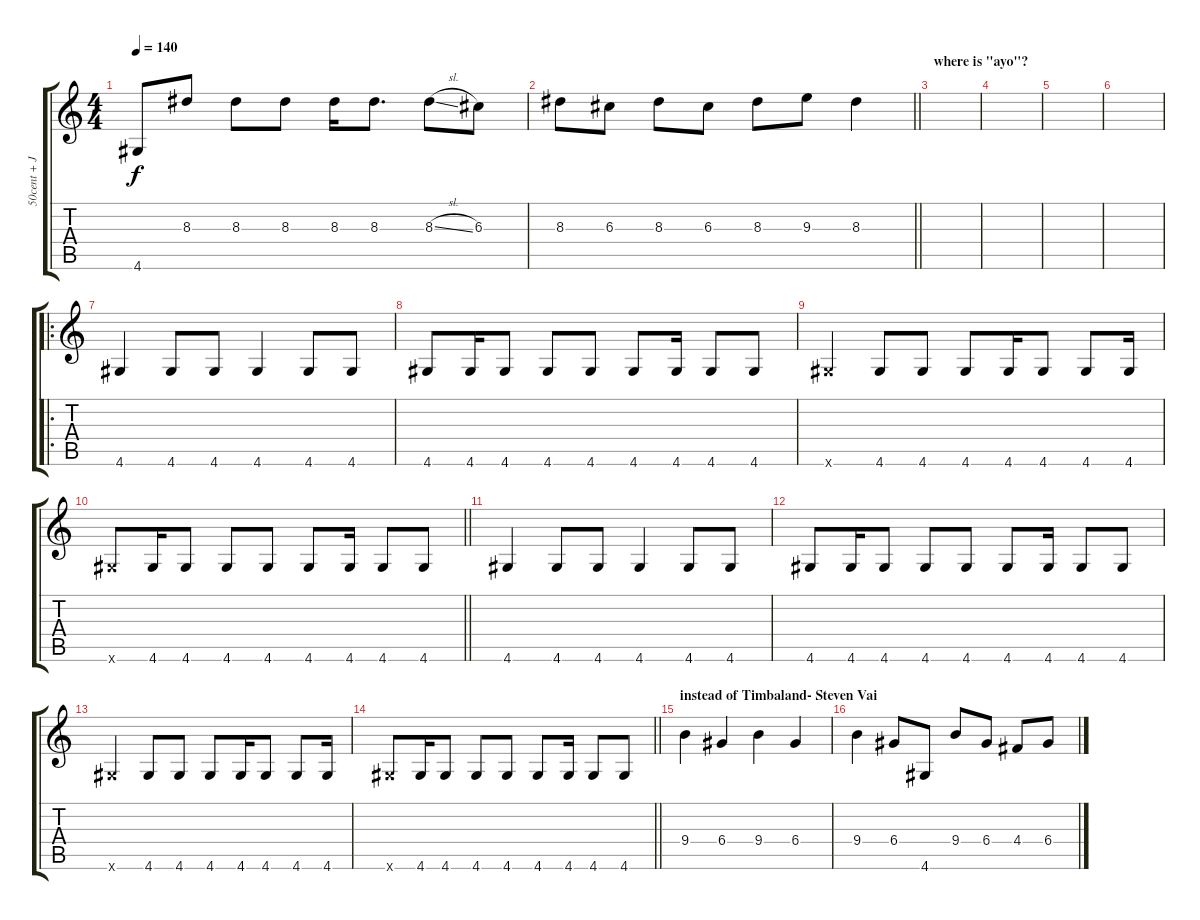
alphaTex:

\track ("50cent + Justin" "50cent + J") {instrument banjo}
\staff {score tabs}
\tuning (E4 B3 G3 D3 A2 E2) {hide}
\displaytranspose 12
\ts (4 4)
\tempo 140
\clef g2
\ks c
4.6.8{dy f} 8.3.8 8.3.8 8.3.8 8.3.16 8.3.8{d} 8.3{sl}.8 6.3.8 |
\barLineRight lightlight
8.3.8 6.3.8 8.3.8 6.3.8 8.3.8 9.3.8 8.3.4 |
\section ("" "where is \"ayo\"?")
|
|
|
|
\ro
4.6.4{volume 4} 4.6.8 4.6.8 4.6.4 4.6.8 4.6.8 |
4.6.8 4.6.16 4.6.8 4.6.8 4.6.8 4.6.8 4.6.16 4.6.8 4.6.8 |
4.6{x}.4 4.6.8 4.6.8 4.6.8 4.6.16 4.6.8 4.6.8 4.6.16 |
\barLineRight lightlight
4.6{x}.8 4.6.16 4.6.8 4.6.8 4.6.8 4.6.8 4.6.16 4.6.8 4.6.8 |
4.6.4 4.6.8 4.6.8 4.6.4 4.6.8 4.6.8 |
4.6.8 4.6.16 4.6.8 4.6.8 4.6.8 4.6.8 4.6.16 4.6.8 4.6.8 |
4.6{x}.4 4.6.8 4.6.8 4.6.8 4.6.16 4.6.8 4.6.8 4.6.16 |
\barLineRight lightlight
4.6{x}.8 4.6.16 4.6.8 4.6.8 4.6.8 4.6.8 4.6.16 4.6.8 4.6.8 |
\section ("" "instead of Timbaland- Steven Vai")
9.4.4 6.4.4 9.4.4 6.4.4 |
9.4.4 6.4.8 4.6.8 9.4.8 6.4.8 4.4.8 6.4.8
